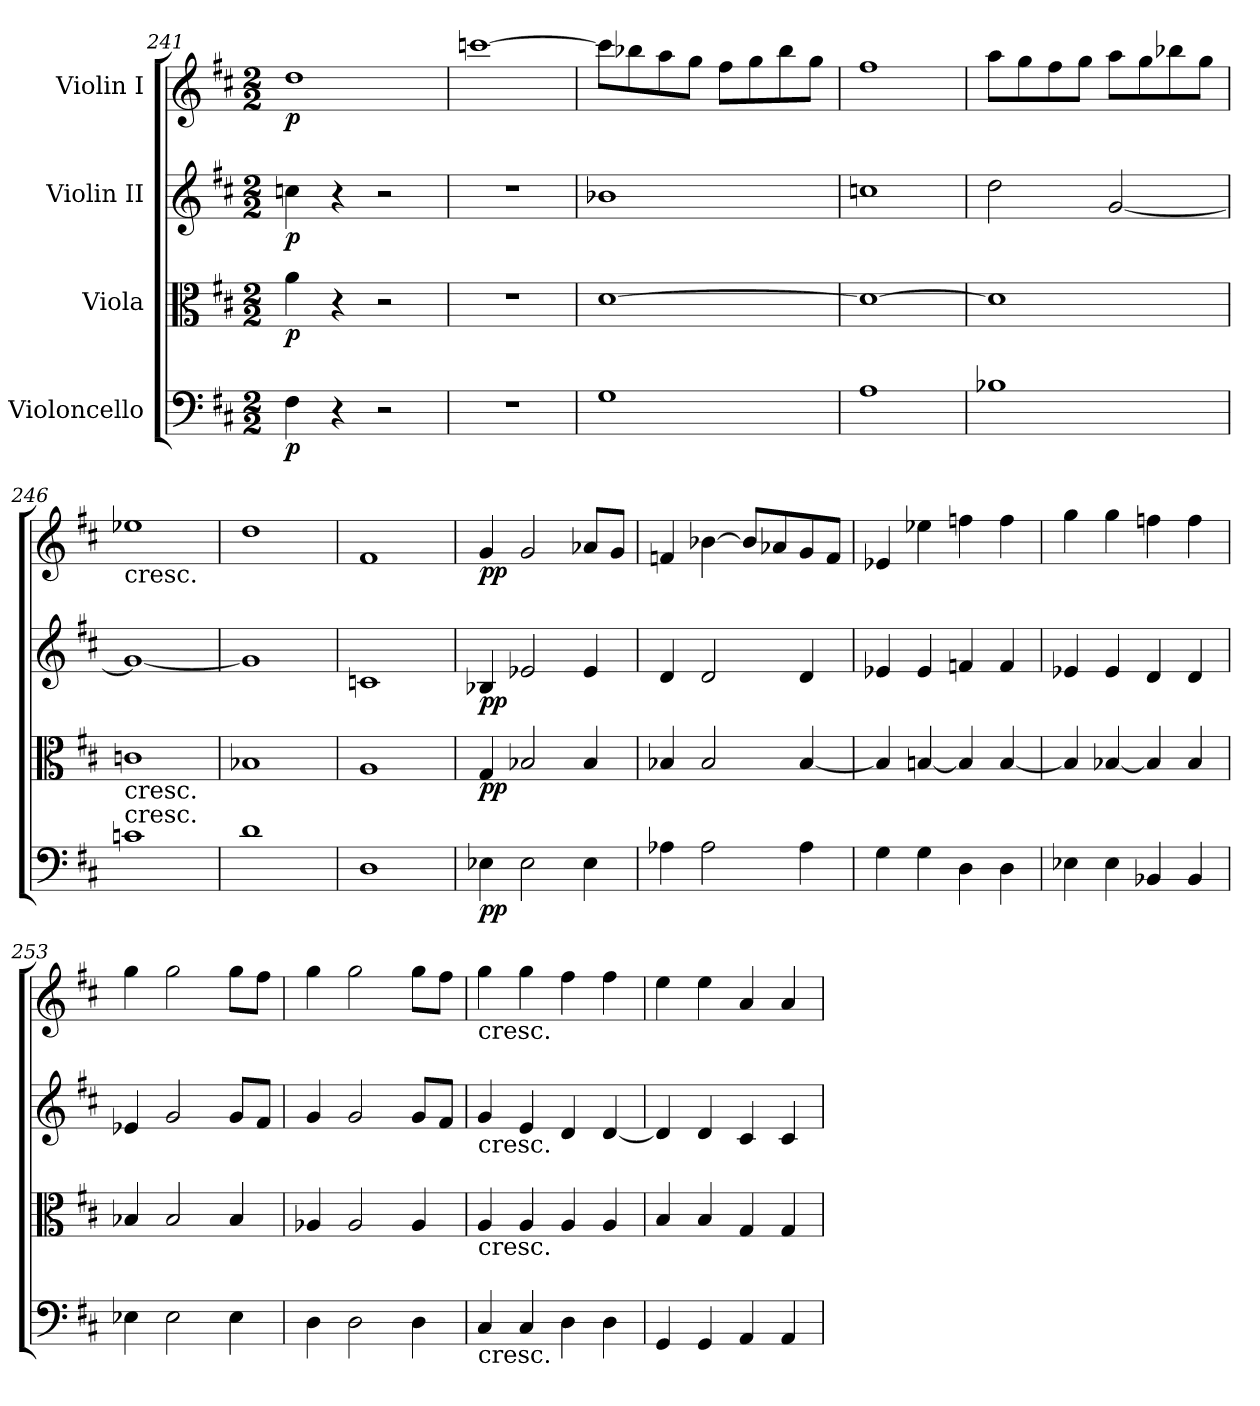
**kern	**dynam	**kern	**dynam	**kern	**dynam	**kern	**dynam
*part4	*part4	*part3	*part3	*part2	*part2	*part1	*part1
*staff4	*staff4	*staff3	*staff3	*staff2	*staff2	*staff1	*staff1
*I"Violoncello	*	*I"Viola	*	*I"Violin II	*	*I"Violin I	*
*clefF4	*	*clefC3	*	*clefG2	*	*clefG2	*
*k[f#c#]	*	*k[f#c#]	*	*k[f#c#]	*	*k[f#c#]	*
*M2/2	*	*M2/2	*	*M2/2	*	*M2/2	*
=241	=241	=241	=241	=241	=241	=241	=241
!	!LO:DY:b	!	!LO:DY:b	!	!LO:DY:b	!	!LO:DY:b
4F#\	p	4a\	p	4ccn\	p	1dd	p
4r	.	4r	.	4r	.	.	.
2r	.	2r	.	2r	.	.	.
=242	=242	=242	=242	=242	=242	=242	=242
1r	.	1r	.	1r	.	[1cccn	.
=243	=243	=243	=243	=243	=243	=243	=243
1G	.	[1d	.	1b-X	.	8ccc\L]	.
.	.	.	.	.	.	8bb-X\	.
.	.	.	.	.	.	8aa\	.
.	.	.	.	.	.	8gg\J	.
.	.	.	.	.	.	8ff#\L	.
.	.	.	.	.	.	8gg\	.
.	.	.	.	.	.	8bb-\	.
.	.	.	.	.	.	8gg\J	.
=244	=244	=244	=244	=244	=244	=244	=244
1A	.	1d_	.	1ccn	.	1ff#	.
!!LO:PB:g=z
=245	=245	=245	=245	=245	=245	=245	=245
1B-X	.	1d]	.	2dd\	.	8aa\L	.
.	.	.	.	.	.	8gg\	.
.	.	.	.	.	.	8ff#\	.
.	.	.	.	.	.	8gg\J	.
.	.	.	.	[2g/	.	8aa\L	.
.	.	.	.	.	.	8gg\	.
.	.	.	.	.	.	8bb-X\	.
.	.	.	.	.	.	8gg\J	.
=246	=246	=246	=246	=246	=246	=246	=246
!	!	!	!	!	!	!LO:TX:b:t=cresc.	!
!	!	!LO:TX:b:t=cresc.	!	!	!	!	!
!	!	!LO:TX:b:t=cresc.	!	!	!	!	!
1cn	.	1cn	.	1g_	.	1ee-X	.
=247	=247	=247	=247	=247	=247	=247	=247
1d	.	1B-X	.	1g]	.	1dd	.
=248	=248	=248	=248	=248	=248	=248	=248
1D	.	1A	.	1cn	.	1f#	.
=249	=249	=249	=249	=249	=249	=249	=249
!	!LO:DY:b	!	!LO:DY:b	!	!LO:DY:b	!	!LO:DY:b
4E-X\	pp	4G/	pp	4B-X/	pp	4g/	pp
2E-\	.	2B-X/	.	2e-X/	.	2g/	.
4E-\	.	4B-/	.	4e-/	.	8a-X/L	.
.	.	.	.	.	.	8g/J	.
!!LO:LB:g=z
=250	=250	=250	=250	=250	=250	=250	=250
4A-X\	.	4B-X/	.	4d/	.	4fn/	.
2A-\	.	2B-/	.	2d/	.	[4b-X\	.
.	.	.	.	.	.	8b-/L]	.
.	.	.	.	.	.	8a-X/	.
4A-\	.	[4B-/	.	4d/	.	8g/	.
.	.	.	.	.	.	8f/J	.
=251	=251	=251	=251	=251	=251	=251	=251
4G\	.	4B-/]	.	4e-X/	.	4e-X/	.
4G\	.	[4Bn/	.	4e-/	.	4ee-X\	.
4D\	.	4B/]	.	4fn/	.	4ffn\	.
4D\	.	[4B/	.	4f/	.	4ff\	.
=252	=252	=252	=252	=252	=252	=252	=252
4E-X\	.	4B/]	.	4e-X/	.	4gg\	.
4E-\	.	[4B-X/	.	4e-/	.	4gg\	.
4BB-X/	.	4B-/]	.	4d/	.	4ffn\	.
4BB-/	.	4B-/	.	4d/	.	4ff\	.
=253	=253	=253	=253	=253	=253	=253	=253
4E-X\	.	4B-X/	.	4e-X/	.	4gg\	.
2E-\	.	2B-/	.	2g/	.	2gg\	.
4E-\	.	4B-/	.	8g/L	.	8gg\L	.
.	.	.	.	8f#/J	.	8ff#\J	.
=254	=254	=254	=254	=254	=254	=254	=254
4D\	.	4A-X/	.	4g/	.	4gg\	.
2D\	.	2A-/	.	2g/	.	2gg\	.
4D\	.	4A-/	.	8g/L	.	8gg\L	.
.	.	.	.	8f#/J	.	8ff#\J	.
!!LO:PB:g=z
=255	=255	=255	=255	=255	=255	=255	=255
!	!	!	!	!	!	!LO:TX:b:t=cresc.	!
!	!	!	!	!LO:TX:b:t=cresc.	!	!	!
!	!	!LO:TX:b:t=cresc.	!	!	!	!	!
!LO:TX:b:t=cresc.	!	!	!	!	!	!	!
4C#/	.	4A/	.	4g/	.	4gg\	.
4C#/	.	4A/	.	4e/	.	4gg\	.
4D\	.	4A/	.	4d/	.	4ff#\	.
4D\	.	4A/	.	[4d/	.	4ff#\	.
=256	=256	=256	=256	=256	=256	=256	=256
4GG/	.	4B/	.	4d/]	.	4ee\	.
4GG/	.	4B/	.	4d/	.	4ee\	.
4AA/	.	4G/	.	4c#/	.	4a/	.
4AA/	.	4G/	.	4c#/	.	4a/	.
=	=	=	=	=	=	=	=
*-	*-	*-	*-	*-	*-	*-	*-
